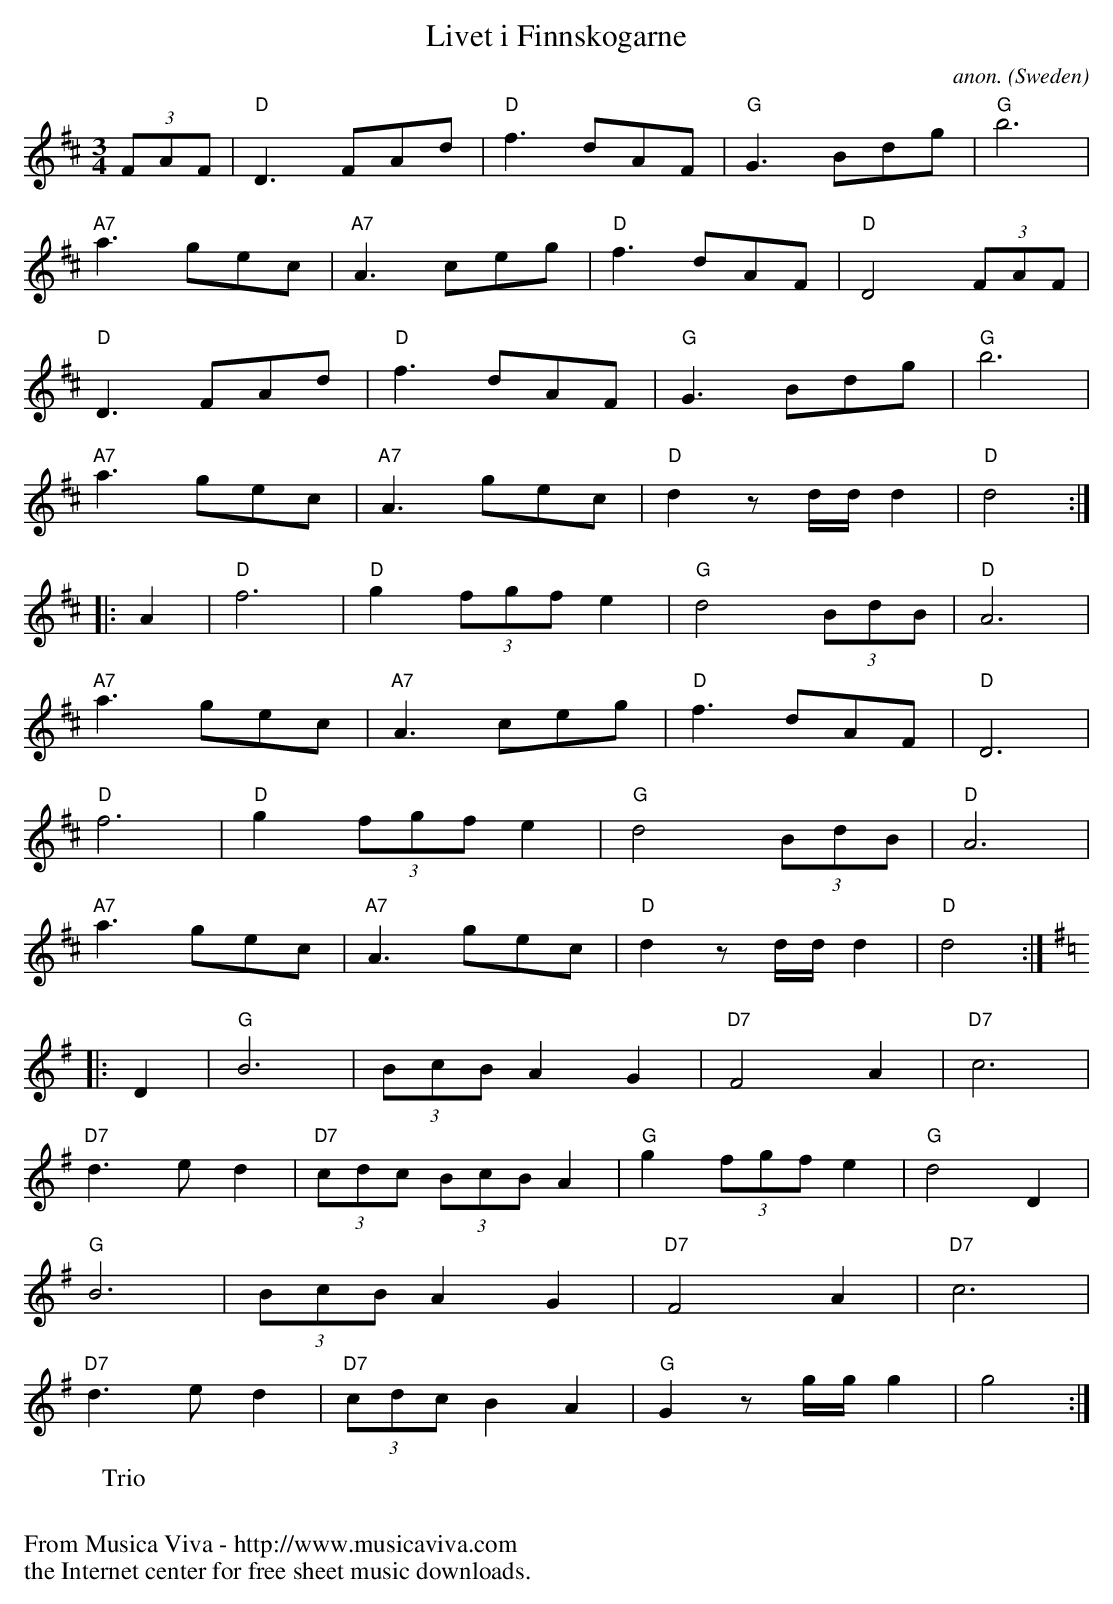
X:1
T:Livet i Finnskogarne
C:anon.
O:Sweden
M:3/4
L:1/8
K:D
(3FAF|"D"D3FAd|"D"f3dAF|"G"G3Bdg|"G"b6|
"A7"a3gec|"A7"A3ceg|"D"f3dAF|"D"D4 (3FAF|
"D"D3FAd|"D"f3dAF|"G"G3Bdg|"G"b6|
"A7"a3gec|"A7"A3gec|"D"d2 zd/d/d2|"D"d4:|
|:A2|"D"f6|"D"g2(3fgfe2|"G"d4(3BdB|"D"A6|
"A7"a3gec|"A7"A3ceg|"D"f3dAF|"D"D6|
"D"f6|"D"g2(3fgfe2|"G"d4(3BdB|"D"A6|
"A7"a3gec|"A7"A3gec|"D"d2 zd/d/d2|"D"d4:|
K:G
|:D2|"G"B6|(3BcBA2G2|"D7"F4A2|"D7"c6|
W:Trio
"D7"d3ed2|"D7"(3cdc (3BcBA2|"G"g2(3fgfe2|"G"d4D2|
"G"B6|(3BcBA2G2|"D7"F4A2|"D7"c6|
"D7"d3ed2|"D7"(3cdcB2A2|"G"G2zg/g/g2|g4:|
W:
W:
W:  From Musica Viva - http://www.musicaviva.com
W:  the Internet center for free sheet music downloads.
